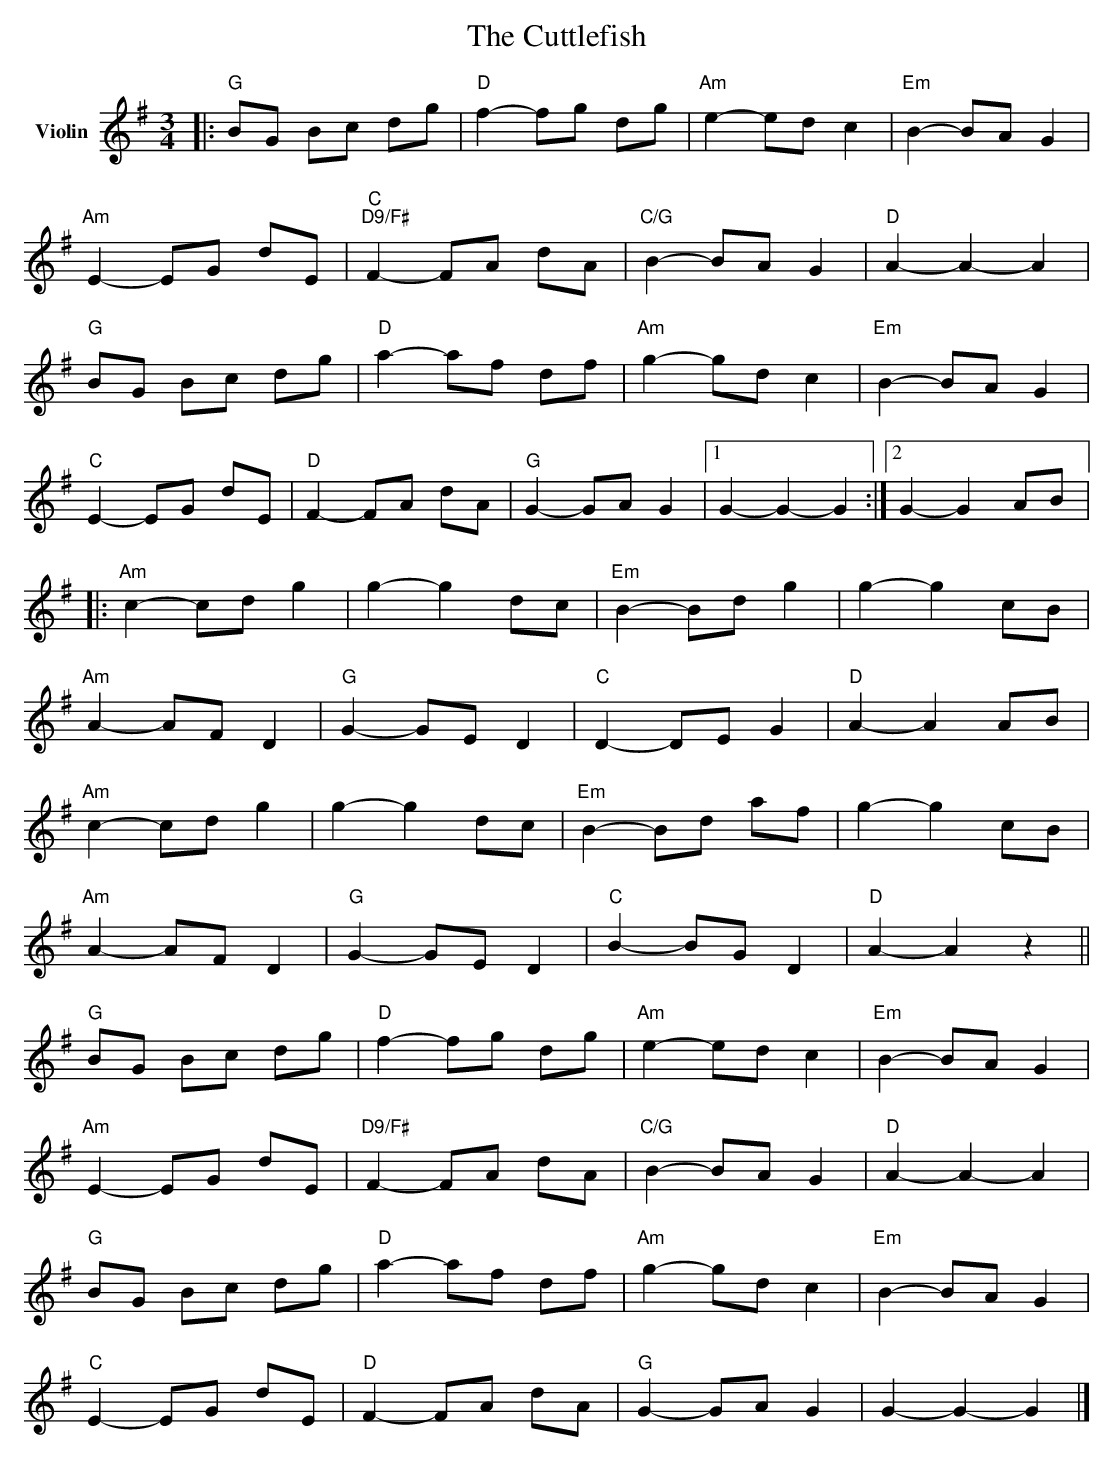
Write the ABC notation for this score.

X:1
T:The Cuttlefish
L:1/8
M:3/4
K:G
V:1 treble nm="Violin"
V:1
|:"G" BG Bc dg |"D" f2- fg dg |"Am" e2- ed c2 |"Em" B2- BA G2 |$"Am" E2- EG dE | %5
"C""D9/F#" F2- FA dA |"C/G" B2- BA G2 |"D" A2- A2- A2 |$"G" BG Bc dg |"D" a2- af df | %10
"Am" g2- gd c2 |"Em" B2- BA G2 |$"C" E2- EG dE |"D" F2- FA dA |"G" G2- GA G2 |1 G2- G2- G2 :|2 %16
 G2- G2 AB |:$"Am" c2- cd g2 | g2- g2 dc |"Em" B2- Bd g2 | g2- g2 cB |$"Am" A2- AF D2 | %22
"G" G2- GE D2 |"C" D2- DE G2 |"D" A2- A2 AB |$"Am" c2- cd g2 | g2- g2 dc |"Em" B2- Bd af | %28
 g2- g2 cB |$"Am" A2- AF D2 |"G" G2- GE D2 |"C" B2- BG D2 |"D" A2- A2 z2 ||$"G" BG Bc dg | %34
"D" f2- fg dg |"Am" e2- ed c2 |"Em" B2- BA G2 |$"Am" E2- EG dE |"D9/F#" F2- FA dA | %39
"C/G" B2- BA G2 |"D" A2- A2- A2 |$"G" BG Bc dg |"D" a2- af df |"Am" g2- gd c2 |"Em" B2- BA G2 |$ %45
"C" E2- EG dE |"D" F2- FA dA |"G" G2- GA G2 | G2- G2- G2 |] %49
